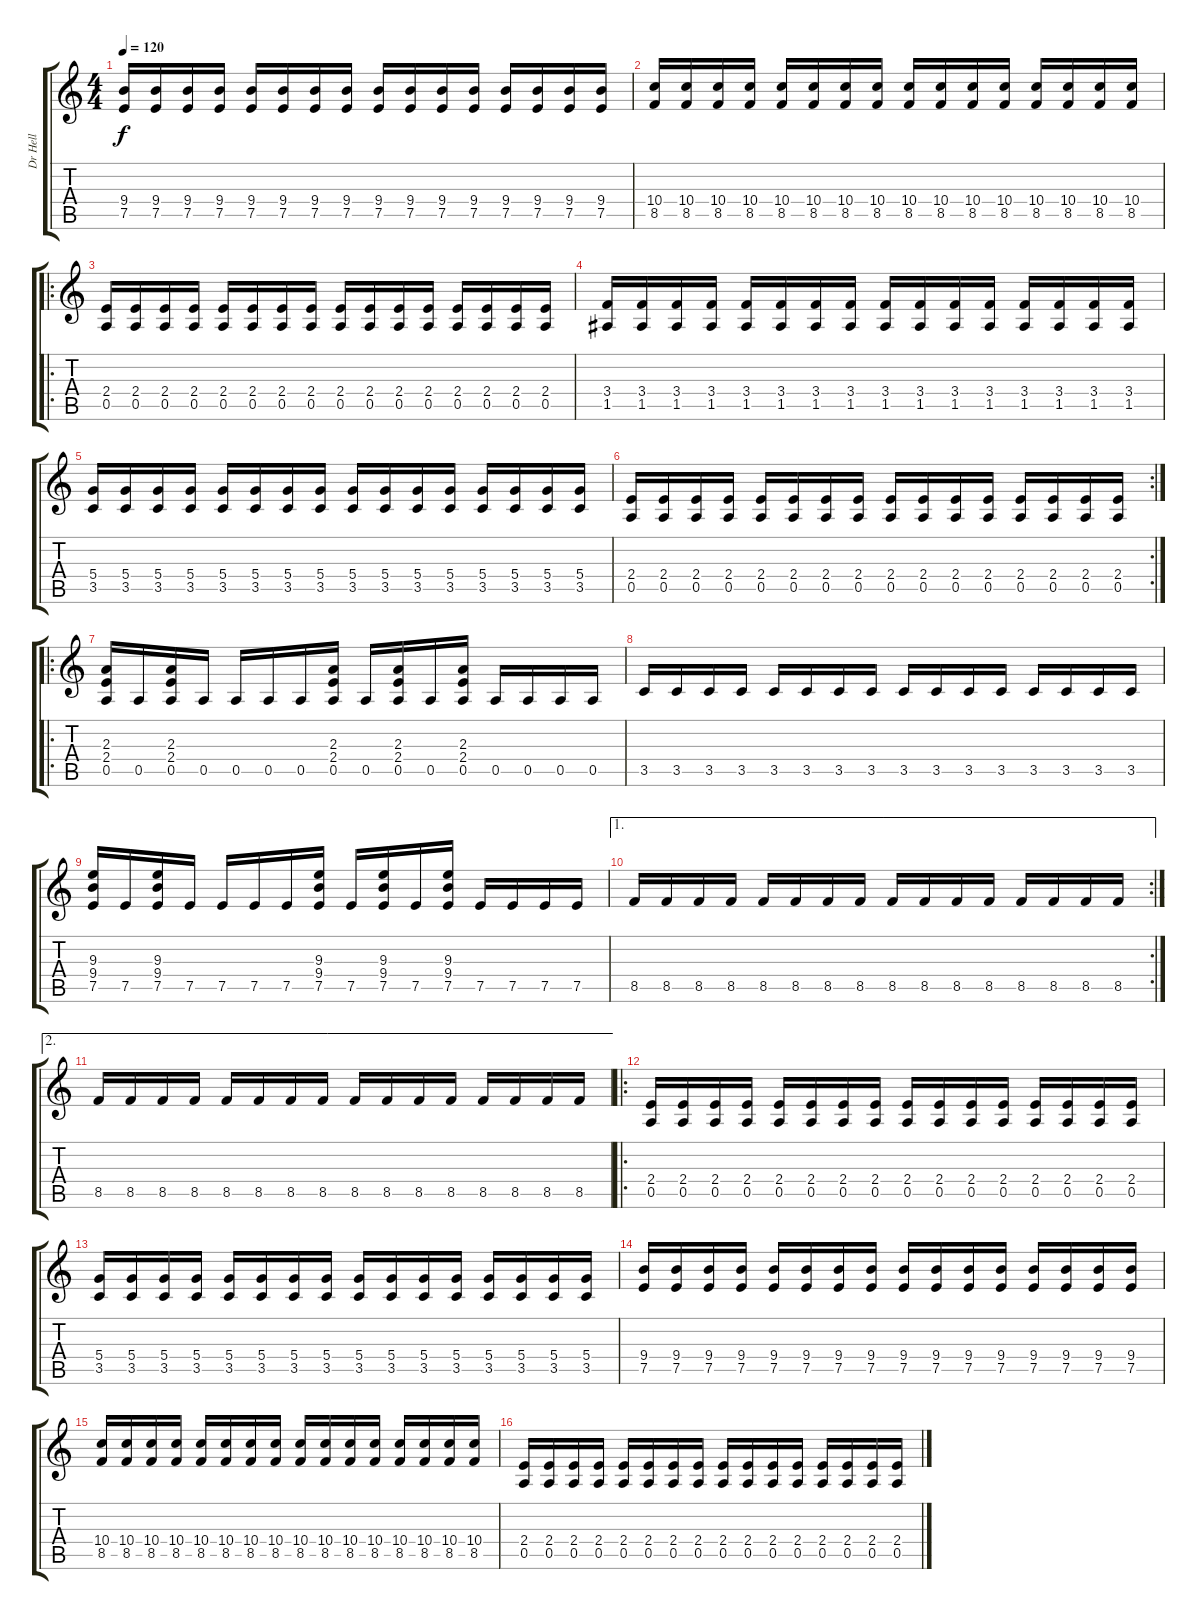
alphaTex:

\track ("Dr Hell" "Dr Hell") {instrument distortionguitar}
\staff {score tabs}
\tuning (E4 B3 G3 D3 A2 D2) {hide}
\ts (4 4)
\tempo 120
\clef g2
\ks c
(9.4 7.5).16{dy f} (9.4 7.5).16 (9.4 7.5).16 (9.4 7.5).16 (9.4 7.5).16 (9.4 7.5).16 (9.4 7.5).16 (9.4 7.5).16 (9.4 7.5).16 (9.4 7.5).16 (9.4 7.5).16 (9.4 7.5).16 (9.4 7.5).16 (9.4 7.5).16 (9.4 7.5).16 (9.4 7.5).16 |
(10.4 8.5).16 (10.4 8.5).16 (10.4 8.5).16 (10.4 8.5).16 (10.4 8.5).16 (10.4 8.5).16 (10.4 8.5).16 (10.4 8.5).16 (10.4 8.5).16 (10.4 8.5).16 (10.4 8.5).16 (10.4 8.5).16 (10.4 8.5).16 (10.4 8.5).16 (10.4 8.5).16 (10.4 8.5).16 |
\ro
(2.4 0.5).16 (2.4 0.5).16 (2.4 0.5).16 (2.4 0.5).16 (2.4 0.5).16 (2.4 0.5).16 (2.4 0.5).16 (2.4 0.5).16 (2.4 0.5).16 (2.4 0.5).16 (2.4 0.5).16 (2.4 0.5).16 (2.4 0.5).16 (2.4 0.5).16 (2.4 0.5).16 (2.4 0.5).16 |
(3.4 1.5).16 (3.4 1.5).16 (3.4 1.5).16 (3.4 1.5).16 (3.4 1.5).16 (3.4 1.5).16 (3.4 1.5).16 (3.4 1.5).16 (3.4 1.5).16 (3.4 1.5).16 (3.4 1.5).16 (3.4 1.5).16 (3.4 1.5).16 (3.4 1.5).16 (3.4 1.5).16 (3.4 1.5).16 |
(5.4 3.5).16 (5.4 3.5).16 (5.4 3.5).16 (5.4 3.5).16 (5.4 3.5).16 (5.4 3.5).16 (5.4 3.5).16 (5.4 3.5).16 (5.4 3.5).16 (5.4 3.5).16 (5.4 3.5).16 (5.4 3.5).16 (5.4 3.5).16 (5.4 3.5).16 (5.4 3.5).16 (5.4 3.5).16 |
\rc 2
(2.4 0.5).16 (2.4 0.5).16 (2.4 0.5).16 (2.4 0.5).16 (2.4 0.5).16 (2.4 0.5).16 (2.4 0.5).16 (2.4 0.5).16 (2.4 0.5).16 (2.4 0.5).16 (2.4 0.5).16 (2.4 0.5).16 (2.4 0.5).16 (2.4 0.5).16 (2.4 0.5).16 (2.4 0.5).16 |
\ro
(2.3 2.4 0.5).16 0.5.16 (2.3 2.4 0.5).16 0.5.16 0.5.16 0.5.16 0.5.16 (2.3 2.4 0.5).16 0.5.16 (2.3 2.4 0.5).16 0.5.16 (2.3 2.4 0.5).16 0.5.16 0.5.16 0.5.16 0.5.16 |
3.5.16 3.5.16 3.5.16 3.5.16 3.5.16 3.5.16 3.5.16 3.5.16 3.5.16 3.5.16 3.5.16 3.5.16 3.5.16 3.5.16 3.5.16 3.5.16 |
(9.3 9.4 7.5).16 7.5.16 (9.3 9.4 7.5).16 7.5.16 7.5.16 7.5.16 7.5.16 (9.3 9.4 7.5).16 7.5.16 (9.3 9.4 7.5).16 7.5.16 (9.3 9.4 7.5).16 7.5.16 7.5.16 7.5.16 7.5.16 |
\ae 1
\rc 2
8.5.16 8.5.16 8.5.16 8.5.16 8.5.16 8.5.16 8.5.16 8.5.16 8.5.16 8.5.16 8.5.16 8.5.16 8.5.16 8.5.16 8.5.16 8.5.16 |
\ae 2
8.5.16 8.5.16 8.5.16 8.5.16 8.5.16 8.5.16 8.5.16 8.5.16 8.5.16 8.5.16 8.5.16 8.5.16 8.5.16 8.5.16 8.5.16 8.5.16 |
\ro
(2.4 0.5).16 (2.4 0.5).16 (2.4 0.5).16 (2.4 0.5).16 (2.4 0.5).16 (2.4 0.5).16 (2.4 0.5).16 (2.4 0.5).16 (2.4 0.5).16 (2.4 0.5).16 (2.4 0.5).16 (2.4 0.5).16 (2.4 0.5).16 (2.4 0.5).16 (2.4 0.5).16 (2.4 0.5).16 |
(5.4 3.5).16 (5.4 3.5).16 (5.4 3.5).16 (5.4 3.5).16 (5.4 3.5).16 (5.4 3.5).16 (5.4 3.5).16 (5.4 3.5).16 (5.4 3.5).16 (5.4 3.5).16 (5.4 3.5).16 (5.4 3.5).16 (5.4 3.5).16 (5.4 3.5).16 (5.4 3.5).16 (5.4 3.5).16 |
(9.4 7.5).16 (9.4 7.5).16 (9.4 7.5).16 (9.4 7.5).16 (9.4 7.5).16 (9.4 7.5).16 (9.4 7.5).16 (9.4 7.5).16 (9.4 7.5).16 (9.4 7.5).16 (9.4 7.5).16 (9.4 7.5).16 (9.4 7.5).16 (9.4 7.5).16 (9.4 7.5).16 (9.4 7.5).16 |
(10.4 8.5).16 (10.4 8.5).16 (10.4 8.5).16 (10.4 8.5).16 (10.4 8.5).16 (10.4 8.5).16 (10.4 8.5).16 (10.4 8.5).16 (10.4 8.5).16 (10.4 8.5).16 (10.4 8.5).16 (10.4 8.5).16 (10.4 8.5).16 (10.4 8.5).16 (10.4 8.5).16 (10.4 8.5).16 |
(2.4 0.5).16 (2.4 0.5).16 (2.4 0.5).16 (2.4 0.5).16 (2.4 0.5).16 (2.4 0.5).16 (2.4 0.5).16 (2.4 0.5).16 (2.4 0.5).16 (2.4 0.5).16 (2.4 0.5).16 (2.4 0.5).16 (2.4 0.5).16 (2.4 0.5).16 (2.4 0.5).16 (2.4 0.5).16
